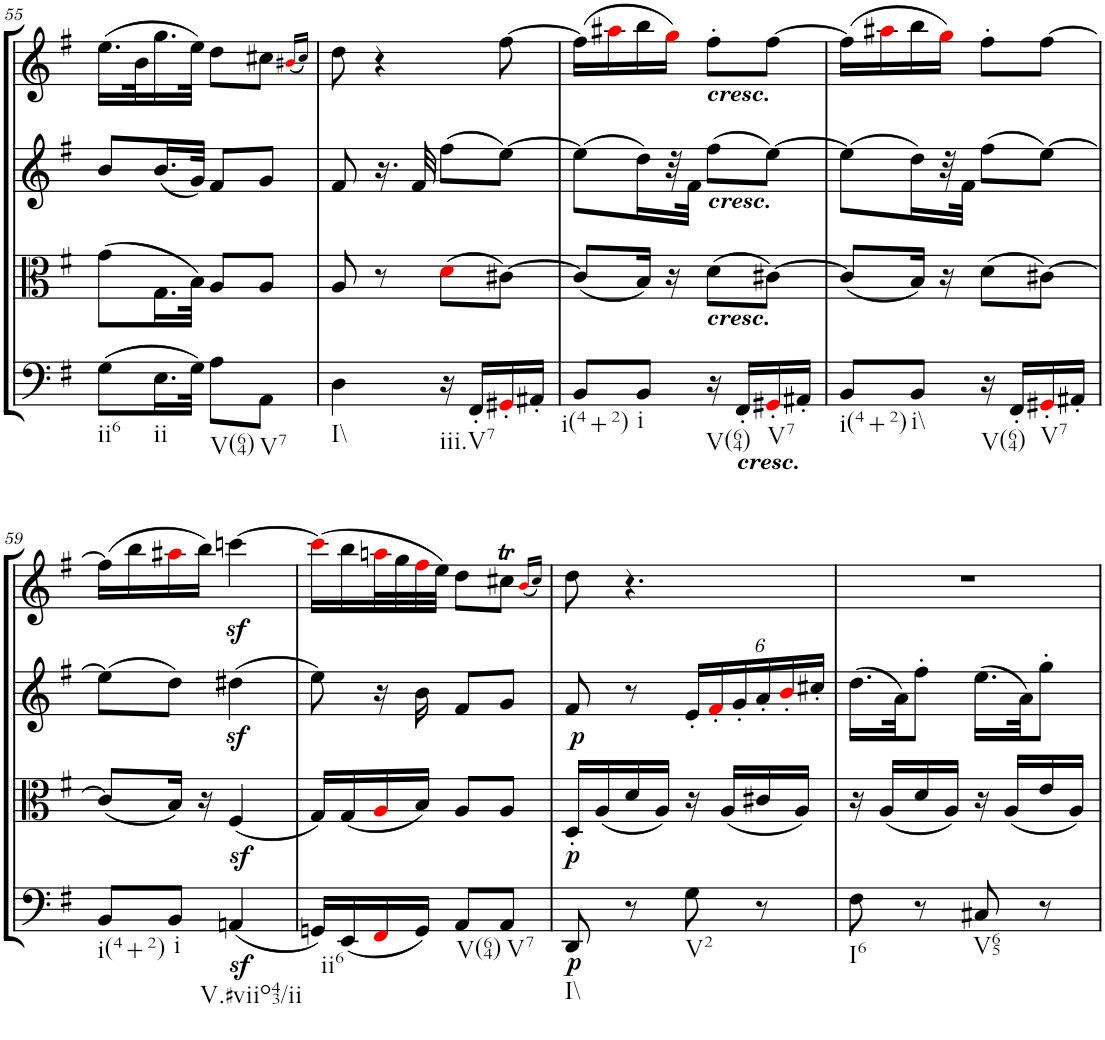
**kern	**dynam	**kern	**kern	**dynam	**kern
*part4	*part4	*part3	*part2	*part2	*part1
*staff4	*staff4	*staff3	*staff2	*staff2	*staff1
*I"Cello	*	*I"Viola	*I"2nd Violin	*	*I"1st Violin
*	*	*I'Vla	*I'Vln	*	*I'Vln
!!LO:PB:g=z
*clefF4	*	*clefC3	*clefG2	*	*clefG2
*k[f#]	*	*k[f#]	*k[f#]	*	*k[f#]
*G:	*	*G:	*G:	*	*G:
*M2/4	*	*M2/4	*M2/4	*	*M2/4
=55	=55	=55	=55	=55	=55
!LO:TX:b:t=ii6	!	!	!	!	!
(8G\L	.	(8g\L	8b/L	.	(16.ee\LL
.	.	.	.	.	32b\K
!LO:TX:b:t=ii	!	!	!	!	!
16.E\L	.	16.G\L	(16.b/L	.	16.gg\
32G\JJk)	.	32B\JJk)	32g/JJk)	.	32ee\JJk)
!LO:TX:b:t=V(64)	!	!	!	!	!
8A\L	.	8A/L	8f#/L	.	8dd\L
!LO:TX:b:t=V7	!	!	!	!	!
8AA\J	.	8A/J	8g/J	.	8cc#X\J
.	.	.	.	.	(16qb#Xi/LL
.	.	.	.	.	16qcc#/JJ)
=56	=56	=56	=56	=56	=56
!LO:TX:b:t=I\\	!	!	!	!	!
4D\	.	8A/	8f#/	.	8dd\
.	.	8r	16.r	.	4r
.	.	.	32f#/	.	.
!LO:TX:b:t=iii.V7	!	!	!	!	!
16r	.	(8di\L	(8ff#\L	.	.
16FF#'/LL	.	.	.	.	.
16GG#X'i/	.	[8c#X\J)	[8ee\J)	.	[8ff#\
16AA#X'/JJ	.	.	.	.	.
=57	=57	=57	=57	=57	=57
!LO:TX:b:t=i(4+2)	!	!	!	!	!
8BB/L	.	(8c#/L]	(8ee\L]	.	(16ff#\LL]
.	.	.	.	.	16aa#Xi\
!LO:TX:b:t=i	!	!	!	!	!
8BB/J	.	16B/Jk)	16dd\L)	.	16bb\
.	.	16r	32r	.	16ggi\JJ)
.	.	.	32f#\JJJ	.	.
!	!	!	!	!	!LO:TX:b:Bi:t=cresc.
!	!	!	!LO:TX:b:Bi:t=cresc.	!	!
!	!	!LO:TX:b:Bi:t=cresc.	!	!	!
!LO:TX:b:t=V(64)	!	!	!	!	!
16r	.	(8d\L	(8ff#\L	.	8ff#'\L
!LO:TX:b:Bi:t=cresc.	!	!	!	!	!
16FF#'/LL	.	.	.	.	.
!LO:TX:b:t=V7	!	!	!	!	!
16GG#X'i/	.	[8c#X\J)	[8ee\J)	.	[8ff#\J
16AA#X'/JJ	.	.	.	.	.
=58	=58	=58	=58	=58	=58
!LO:TX:b:t=i(4+2)	!	!	!	!	!
8BB/L	.	(8c#/L]	(8ee\L]	.	(16ff#\LL]
.	.	.	.	.	16aa#Xi\
!LO:TX:b:t=i\\	!	!	!	!	!
8BB/J	.	16B/Jk)	16dd\L)	.	16bb\
.	.	16r	32r	.	16ggi\JJ)
.	.	.	32f#\JJJ	.	.
!LO:TX:b:t=V(64)	!	!	!	!	!
16r	.	(8d\L	(8ff#\L	.	8ff#'\L
16FF#'/LL	.	.	.	.	.
!LO:TX:b:t=V7	!	!	!	!	!
16GG#X'i/	.	[8c#X\J)	[8ee\J)	.	[8ff#\J
16AA#X'/JJ	.	.	.	.	.
!!LO:LB:g=z
=59	=59	=59	=59	=59	=59
!LO:TX:b:t=i(4+2)	!	!	!	!	!
8BB/L	.	(8c#/L]	(8ee\L]	.	(16ff#\LL]
.	.	.	.	.	16bb\
!LO:TX:b:t=i	!	!	!	!	!
8BB/J	.	16B/Jk)	8dd\J)	.	16aa#Xi\
.	.	16r	.	.	16bb\JJ)
!LO:TX:b:t=V.#viio43/ii	!	!	!	!	!
(4AAnz</	.	(4F#z</	(4dd#Xz<\	.	[4cccnz<\
=60	=60	=60	=60	=60	=60
!LO:TX:b:t=ii6	!	!	!	!	!
16GGn/LL)	.	16G/LL)	8ee\)	.	(16ccci\LL]
(16EE/	.	(16G/	.	.	16bb\
16FF#i/	.	16Ai/	16r	.	32aani\L
.	.	.	.	.	32gg\
16GG/JJ)	.	16B/JJ)	16b\	.	32ff#i\
.	.	.	.	.	32ee\JJJ)
!LO:TX:b:t=V(64)	!	!	!	!	!
8AA/L	.	8A/L	8f#/L	.	8dd\L
!LO:TX:b:t=V7	!	!	!	!	!
8AA/J	.	8A/J	8g/J	.	8cc#Xt\J
.	.	.	.	.	(16qbi/LL
.	.	.	.	.	16qcc#/JJ)
=61	=61	=61	=61	=61	=61
!LO:TX:b:t=I\\	!	!	!	!	!
!	!LO:DY:a	!	!	!	!
!	!LO:DY:n=1:b	!	!	!LO:DY:b	!
8DD/	p p	16D'/LL	8f#/	p	8dd\
.	.	(16A/	.	.	.
8r	.	16d/	8r	.	4.r
.	.	16A/JJ)	.	.	.
*	*	*	*Xbrackettup	*	*
!LO:TX:b:t=V2	!	!	!	!	!
8G\	.	16r	24e'/LL	.	.
.	.	.	24f#'i/	.	.
.	.	(16A/LL	.	.	.
.	.	.	24g'/	.	.
8r	.	16c#X/	24a'/	.	.
.	.	.	24b'i/	.	.
.	.	16A/JJ)	.	.	.
.	.	.	24cc#X'/JJ	.	.
=62	=62	=62	=62	=62	=62
!LO:TX:b:t=I6	!	!	!	!	!
8F#\	.	16r	(16.dd\LL	.	2r
.	.	(16A/LL	.	.	.
.	.	.	32a\JK)	.	.
8r	.	16d/	8ff#'\J	.	.
.	.	16A/JJ)	.	.	.
!LO:TX:b:t=V65	!	!	!	!	!
8C#X/	.	16r	(16.ee\LL	.	.
.	.	(16A/LL	.	.	.
.	.	.	32a\JK)	.	.
8r	.	16e/	8gg'\J	.	.
.	.	16A/JJ)	.	.	.
=	=	=	=	=	=
*-	*-	*-	*-	*-	*-
